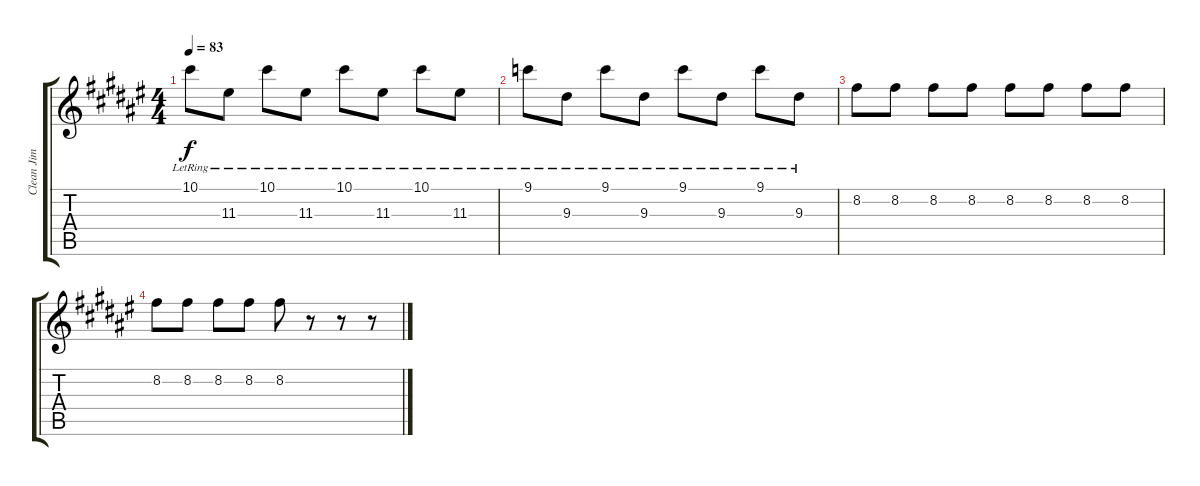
\track ("Clean Jim" "Clean Jim") {instrument electricguitarjazz}
\staff {score tabs}
\tuning (Eb4 Bb3 Gb3 Db3 Ab2 Eb2) {hide}
\ts (4 4)
\tempo 83
\clef g2
\ks d#minor
10.1{lr}.8{dy f} 11.3{lr}.8 10.1{lr}.8 11.3{lr}.8 10.1{lr}.8 11.3{lr}.8 10.1{lr}.8 11.3{lr}.8 |
9.1{lr}.8 9.3{lr}.8 9.1{lr}.8 9.3{lr}.8 9.1{lr}.8 9.3{lr}.8 9.1{lr}.8 9.3{lr}.8 |
8.2.8 8.2.8 8.2.8 8.2.8 8.2.8 8.2.8 8.2.8 8.2.8 |
8.2.8 8.2.8 8.2.8 8.2.8 8.2.8 r.8 r.8 r.8
